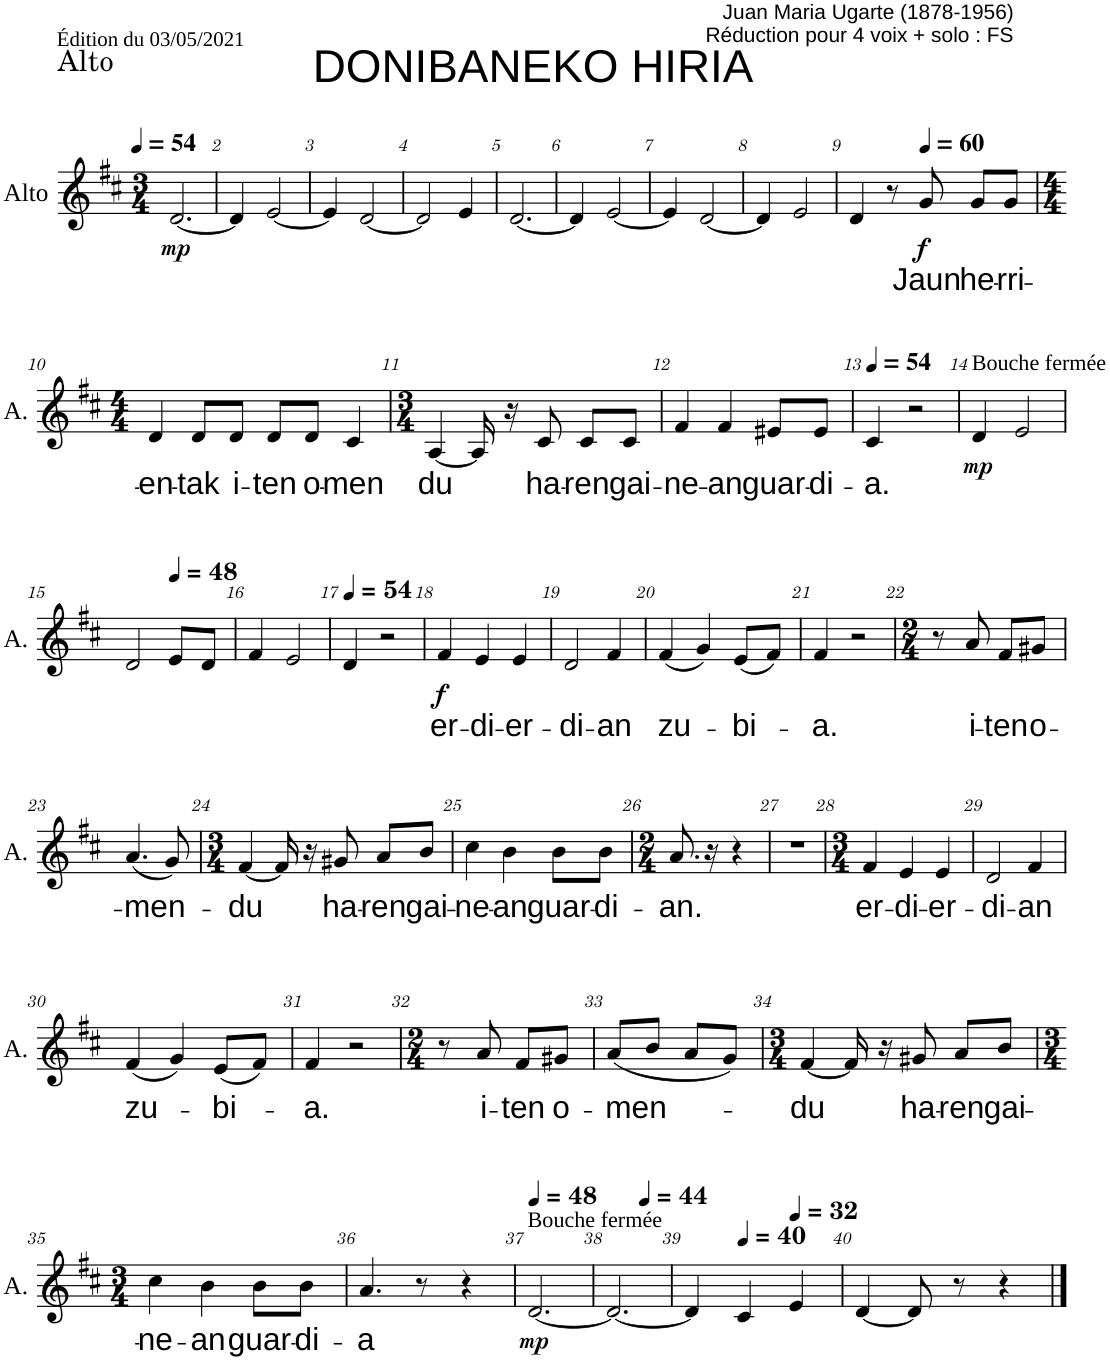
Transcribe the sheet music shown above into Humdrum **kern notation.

**kern	**text	**dynam
*part1	*part1	*part1
*staff1	*staff1	*staff1
*I"Alto	*	*
*I'A.	*	*
*clefG2	*	*
*k[f#c#]	*	*
*M3/4	*	*
*MM54	*	*
=1	=1	=1
!	!	!LO:DY:b
[2.d/	.	mp
=2	=2	=2
4d/]	.	.
[2e/	.	.
=3	=3	=3
4e/]	.	.
[2d/	.	.
=4	=4	=4
2d/]	.	.
4e/	.	.
=5	=5	=5
[2.d/	.	.
=6	=6	=6
4d/]	.	.
[2e/	.	.
=7	=7	=7
4e/]	.	.
[2d/	.	.
=8	=8	=8
4d/]	.	.
2e/	.	.
=9	=9	=9
4d/	.	.
8r	.	.
*MM60	*	*
!	!LO:LY:b	!LO:DY:b
8g/	Jaun	f
!	!LO:LY:b	!
8g/L	he-	.
!	!LO:LY:b	!
8g/J	-rri-	.
!!LO:LB:g=z
=10	=10	=10
*M4/4	*	*
!	!LO:LY:b	!
4d/	-en-	.
!	!LO:LY:b	!
8d/L	-tak	.
!	!LO:LY:b	!
8d/J	i-	.
!	!LO:LY:b	!
8d/L	-ten	.
!	!LO:LY:b	!
8d/J	o-	.
!	!LO:LY:b	!
4c#/	-men	.
=11	=11	=11
*M3/4	*	*
!	!LO:LY:b	!
[4A/	du	.
16A/]	.	.
16r	.	.
!	!LO:LY:b	!
8c#/	ha-	.
!	!LO:LY:b	!
8c#/L	-ren	.
!	!LO:LY:b	!
8c#/J	gai-	.
=12	=12	=12
!	!LO:LY:b	!
4f#/	-ne-	.
!	!LO:LY:b	!
4f#/	-an	.
!	!LO:LY:b	!
8e#X/L	guar-	.
!	!LO:LY:b	!
8e#/J	-di-	.
=13	=13	=13
*MM54	*	*
!	!LO:LY:b	!
4c#/	-a.	.
2r	.	.
=14	=14	=14
!LO:TX:a:t=Bouche fermée	!	!
!	!	!LO:DY:b
4d/	.	mp
2e/	.	.
!!LO:LB:g=z
=15	=15	=15
2d/	.	.
*MM48	*	*
8e/L	.	.
8d/J	.	.
=16	=16	=16
4f#/	.	.
2e/	.	.
=17	=17	=17
*MM54	*	*
4d/	.	.
2r	.	.
=18	=18	=18
!	!LO:LY:b	!LO:DY:b
4f#/	er-	f
!	!LO:LY:b	!
4e/	-di-	.
!	!LO:LY:b	!
4e/	er-	.
=19	=19	=19
!	!LO:LY:b	!
2d/	-di-	.
!	!LO:LY:b	!
4f#/	-an	.
=20	=20	=20
!	!LO:LY:b	!
(4f#/	zu-	.
4g/)	.	.
!	!LO:LY:b	!
(8e/L	-bi-	.
8f#/J)	.	.
=21	=21	=21
!	!LO:LY:b	!
4f#/	-a.	.
2r	.	.
=22	=22	=22
*M2/4	*	*
8r	.	.
!	!LO:LY:b	!
8a/	i-	.
!	!LO:LY:b	!
8f#/L	-ten	.
!	!LO:LY:b	!
8g#X/J	o-	.
!!LO:LB:g=z
=23	=23	=23
!	!LO:LY:b	!
(4.a/	-men-	.
8g/)	.	.
=24	=24	=24
*M3/4	*	*
!	!LO:LY:b	!
[4f#/	-du	.
16f#/]	.	.
16r	.	.
!	!LO:LY:b	!
8g#X/	ha-	.
!	!LO:LY:b	!
8a/L	-ren	.
!	!LO:LY:b	!
8b/J	gai-	.
=25	=25	=25
!	!LO:LY:b	!
4cc#\	-ne-	.
!	!LO:LY:b	!
4b\	-an	.
!	!LO:LY:b	!
8b\L	guar-	.
!	!LO:LY:b	!
8b\J	-di-	.
=26	=26	=26
*M2/4	*	*
!	!LO:LY:b	!
8.a/	-an.	.
16r	.	.
4r	.	.
=27	=27	=27
2r	.	.
=28	=28	=28
*M3/4	*	*
!	!LO:LY:b	!
4f#/	er-	.
!	!LO:LY:b	!
4e/	-di-	.
!	!LO:LY:b	!
4e/	er-	.
=29	=29	=29
!	!LO:LY:b	!
2d/	-di-	.
!	!LO:LY:b	!
4f#/	-an	.
!!LO:LB:g=z
=30	=30	=30
!	!LO:LY:b	!
(4f#/	zu-	.
4g/)	.	.
!	!LO:LY:b	!
(8e/L	-bi-	.
8f#/J)	.	.
=31	=31	=31
!	!LO:LY:b	!
4f#/	-a.	.
2r	.	.
=32	=32	=32
*M2/4	*	*
8r	.	.
!	!LO:LY:b	!
8a/	i-	.
!	!LO:LY:b	!
8f#/L	-ten	.
!	!LO:LY:b	!
8g#X/J	o-	.
=33	=33	=33
!	!LO:LY:b	!
(8a/L	-men-	.
8b/J	.	.
8a/L	.	.
8g/J)	.	.
=34	=34	=34
*M3/4	*	*
!	!LO:LY:b	!
[4f#/	-du	.
16f#/]	.	.
16r	.	.
!	!LO:LY:b	!
8g#X/	ha-	.
!	!LO:LY:b	!
8a/L	-ren	.
!	!LO:LY:b	!
8b/J	gai-	.
!!LO:LB:g=z
=35	=35	=35
*M3/4	*	*
!	!LO:LY:b	!
4cc#\	-ne-	.
!	!LO:LY:b	!
4b\	-an	.
!	!LO:LY:b	!
8b\L	guar-	.
!	!LO:LY:b	!
8b\J	-di-	.
=36	=36	=36
!	!LO:LY:b	!
4.a/	-a	.
8r	.	.
4r	.	.
=37	=37	=37
*MM48	*	*
!LO:TX:a:t=Bouche fermée	!	!
!	!	!LO:DY:b
[2.d/	.	mp
=38	=38	=38
*^	*	*
2.d/_	4.ryy	.	.
*MM44	*	*	*
.	4.ryy	.	.
*v	*v	*	*
=39	=39	=39
4d/]	.	.
*MM40	*	*
4c#/	.	.
*MM32	*	*
4e/	.	.
=40	=40	=40
[4d/	.	.
8d/]	.	.
8r	.	.
4r	.	.
==	==	==
*-	*-	*-
